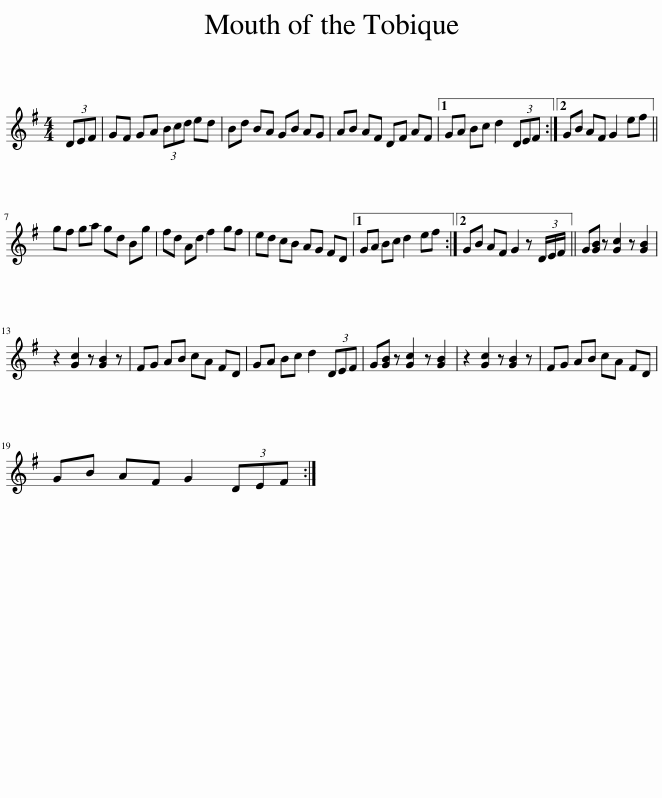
X:1
L:1/8
M:4/4
I:linebreak $
K:G
V:1 treble
V:1
 (3DEF | GF GA (3Bcd ed | Bd BA GB AG | AB AF DF AF |1 GA Bc d2 (3DEF :|2 %5
 GB AF G2 ef ||$ gf ga gd Bg | fd Ad f2 gf | ed cB AG FD |1 GA Bc d2 ef :|2 %10
 GB AF G2 z (3D/E/F/ || G[GB] z [Gc]2 z [GB]2 |$ z2 [Gc]2 z [GB]2 z | FG AB cA FD | GA Bc d2 (3DEF | %15
 G[GB] z [Gc]2 z [GB]2 | z2 [Gc]2 z [GB]2 z | FG AB cA FD |$ GB AF G2 (3DEF :| %19
